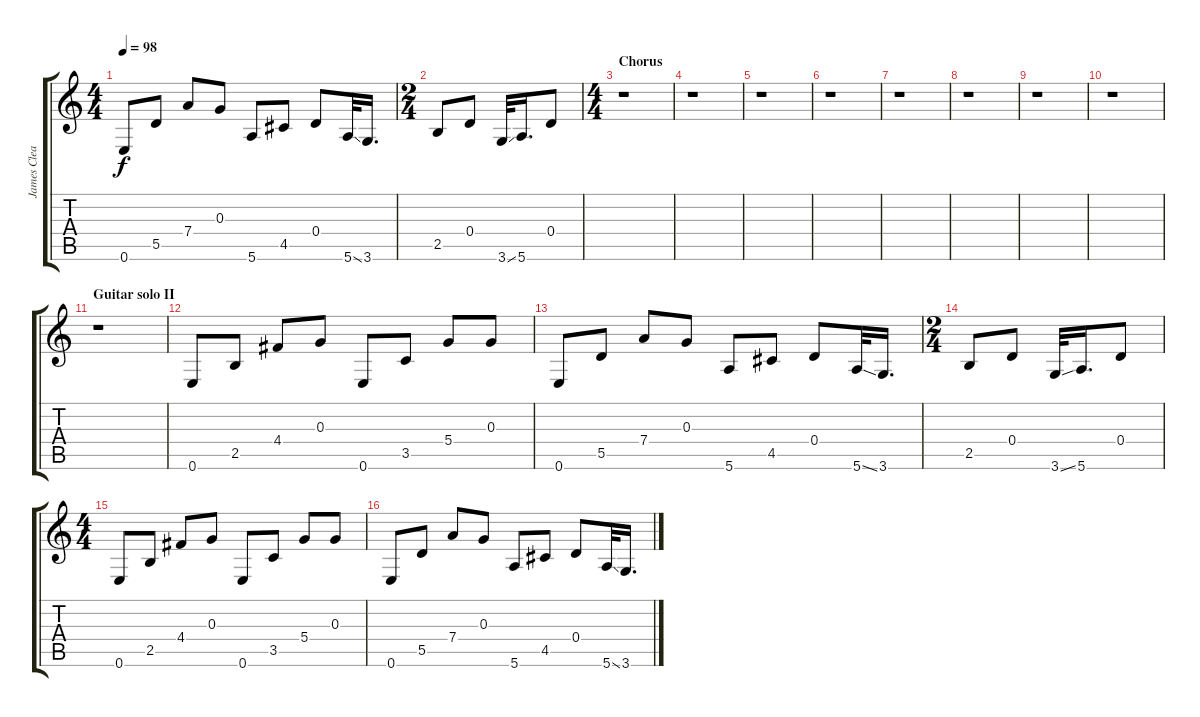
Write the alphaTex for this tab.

\track ("James Clean" "James Clea") {instrument electricguitarclean}
\staff {score tabs}
\tuning (E4 B3 G3 D3 A2 E2) {hide}
\ts (4 4)
\tempo 98
\clef g2
\ks c
0.6.8{dy f} 5.5.8 7.4.8 0.3.8 5.6.8 4.5.8 0.4.8 5.6{ss}.32 3.6.16{d} |
\ts (2 4)
2.5.8 0.4.8 3.6{ss}.32 5.6.16{d} 0.4.8 |
\ts (4 4)
\section ("" "Chorus")
r.1 |
r.1 |
r.1 |
r.1 |
r.1 |
r.1 |
r.1 |
r.1 |
\section ("" "Guitar solo II")
r.1 |
0.6.8 2.5.8 4.4.8 0.3.8 0.6.8 3.5.8 5.4.8 0.3.8 |
0.6.8 5.5.8 7.4.8 0.3.8 5.6.8 4.5.8 0.4.8 5.6{ss}.32 3.6.16{d} |
\ts (2 4)
2.5.8 0.4.8 3.6{ss}.32 5.6.16{d} 0.4.8 |
\ts (4 4)
0.6.8 2.5.8 4.4.8 0.3.8 0.6.8 3.5.8 5.4.8 0.3.8 |
0.6.8 5.5.8 7.4.8 0.3.8 5.6.8 4.5.8 0.4.8 5.6{ss}.32 3.6.16{d}
